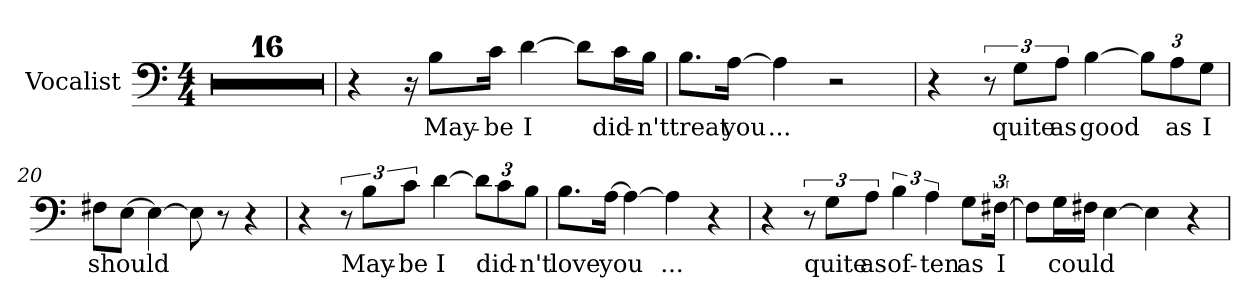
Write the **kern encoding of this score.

**kern	**text
*part1	*part1
*staff1	*staff1
*I"Vocalist	*
*clefF4	*
*M4/4	*
=1	=1
1r	.
=2	=2
1r	.
=3	=3
1r	.
=4	=4
1r	.
=5	=5
1r	.
=6	=6
1r	.
=7	=7
1r	.
=8	=8
1r	.
=9	=9
1r	.
=10	=10
1r	.
=11	=11
1r	.
=12	=12
1r	.
=13	=13
1r	.
=14	=14
1r	.
=15	=15
1r	.
=16	=16
1r	.
=17	=17
4r	.
16r	.
8B\L	May-
16c\Jk	-be
[4d	I
8d\L]	_
16c\L	did-
16B\JJ	-n't
=18	=18
8.B\L	treat
[16A\Jk	you
4A]	...
2r	.
=19	=19
4r	.
12r	.
12G\L	quite
12A\J	as
[4B	good
12B\L]	_
12A\	as
12G\J	I
=20	=20
8F#X\L	should
[8E\J	_
4E_	_
8E]	_
8r	.
4r	.
=21	=21
4r	.
12r	.
12B\L	May-
12c\J	-be
[4d	I
12d\L]	_
12c\	did-
12B\J	-n't
=22	=22
8.B\L	love
[16A\Jk	you
4A_	_
4A]	...
4r	.
=23	=23
4r	.
12r	.
12G\L	quite
12A\J	as
6B	of-
6A	-ten
8G\L	as
[24F#X\Jk	I
=24	=24
8F#\L]	_
16G\L	could
16F#X\JJ	_
[4E	_
4E]	_
4r	.
=	=
*-	*-
